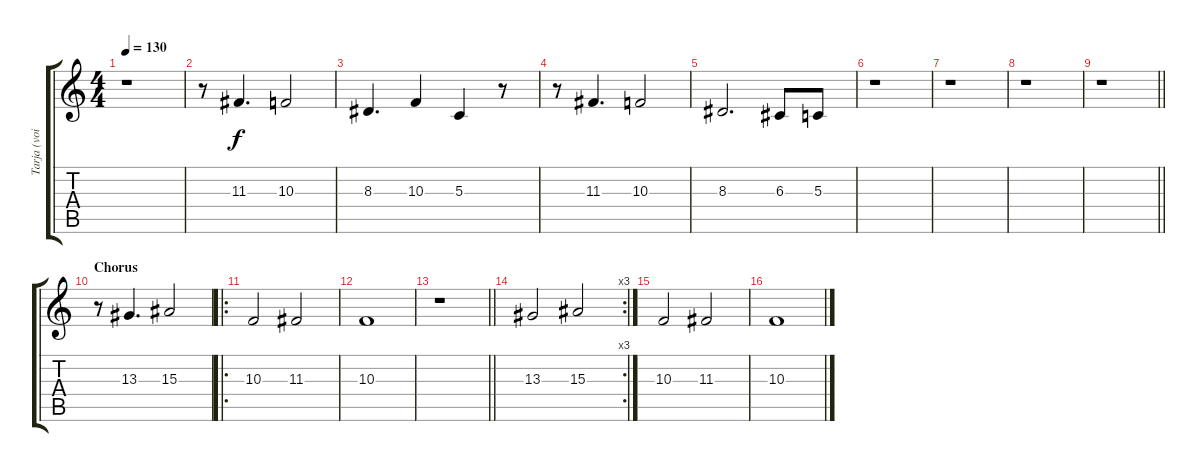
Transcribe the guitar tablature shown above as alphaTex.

\track ("Tarja (voice 1)" "Tarja (voi") {instrument trumpet}
\staff {score tabs}
\tuning (E4 B3 G3 D3 A2 E2) {hide}
\ts (4 4)
\tempo 130
\clef g2
\ks c
r.1{dy f} |
r.8 11.3.4{d} 10.3.2 |
8.3.4{d} 10.3.4 5.3.4 r.8 |
r.8 11.3.4{d} 10.3.2 |
8.3.2{d} 6.3.8 5.3.8 |
r.1 |
r.1 |
r.1 |
\barLineRight lightlight
r.1 |
\section ("" "Chorus")
r.8 13.3.4{d} 15.3.2 |
\ro
10.3.2 11.3.2 |
10.3.1 |
\barLineRight lightlight
r.1 |
\rc 3
13.3.2 15.3.2 |
10.3.2 11.3.2 |
10.3.1
